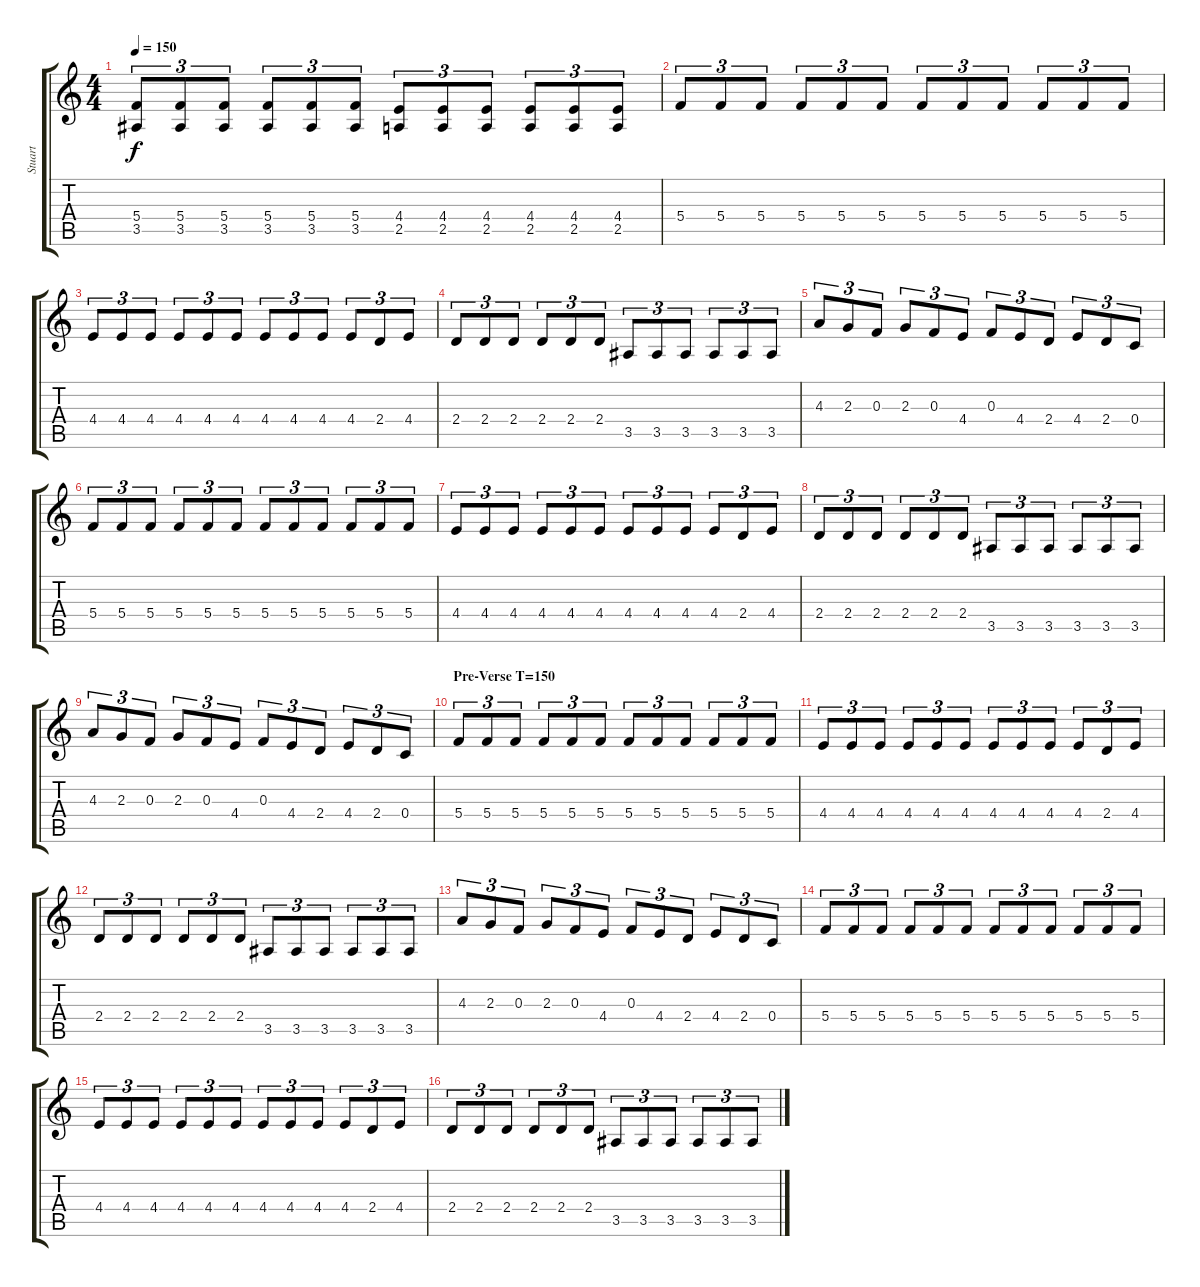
\track ("Stuart" "Stuart") {instrument overdrivenguitar}
\staff {score tabs}
\tuning (D4 A3 F3 C3 G2 D2) {hide}
\ts (4 4)
\tempo 150
\clef g2
\ks c
(5.4 3.5).8{tu (3 2) dy f} (5.4 3.5).8{tu (3 2)} (5.4 3.5).8{tu (3 2)} (5.4 3.5).8{tu (3 2)} (5.4 3.5).8{tu (3 2)} (5.4 3.5).8{tu (3 2)} (4.4 2.5).8{tu (3 2)} (4.4 2.5).8{tu (3 2)} (4.4 2.5).8{tu (3 2)} (4.4 2.5).8{tu (3 2)} (4.4 2.5).8{tu (3 2)} (4.4 2.5).8{tu (3 2)} |
5.4.8{tu (3 2)} 5.4.8{tu (3 2)} 5.4.8{tu (3 2)} 5.4.8{tu (3 2)} 5.4.8{tu (3 2)} 5.4.8{tu (3 2)} 5.4.8{tu (3 2)} 5.4.8{tu (3 2)} 5.4.8{tu (3 2)} 5.4.8{tu (3 2)} 5.4.8{tu (3 2)} 5.4.8{tu (3 2)} |
4.4.8{tu (3 2)} 4.4.8{tu (3 2)} 4.4.8{tu (3 2)} 4.4.8{tu (3 2)} 4.4.8{tu (3 2)} 4.4.8{tu (3 2)} 4.4.8{tu (3 2)} 4.4.8{tu (3 2)} 4.4.8{tu (3 2)} 4.4.8{tu (3 2)} 2.4.8{tu (3 2)} 4.4.8{tu (3 2)} |
2.4.8{tu (3 2)} 2.4.8{tu (3 2)} 2.4.8{tu (3 2)} 2.4.8{tu (3 2)} 2.4.8{tu (3 2)} 2.4.8{tu (3 2)} 3.5.8{tu (3 2)} 3.5.8{tu (3 2)} 3.5.8{tu (3 2)} 3.5.8{tu (3 2)} 3.5.8{tu (3 2)} 3.5.8{tu (3 2)} |
4.3.8{tu (3 2)} 2.3.8{tu (3 2)} 0.3.8{tu (3 2)} 2.3.8{tu (3 2)} 0.3.8{tu (3 2)} 4.4.8{tu (3 2)} 0.3.8{tu (3 2)} 4.4.8{tu (3 2)} 2.4.8{tu (3 2)} 4.4.8{tu (3 2)} 2.4.8{tu (3 2)} 0.4.8{tu (3 2)} |
5.4.8{tu (3 2)} 5.4.8{tu (3 2)} 5.4.8{tu (3 2)} 5.4.8{tu (3 2)} 5.4.8{tu (3 2)} 5.4.8{tu (3 2)} 5.4.8{tu (3 2)} 5.4.8{tu (3 2)} 5.4.8{tu (3 2)} 5.4.8{tu (3 2)} 5.4.8{tu (3 2)} 5.4.8{tu (3 2)} |
4.4.8{tu (3 2)} 4.4.8{tu (3 2)} 4.4.8{tu (3 2)} 4.4.8{tu (3 2)} 4.4.8{tu (3 2)} 4.4.8{tu (3 2)} 4.4.8{tu (3 2)} 4.4.8{tu (3 2)} 4.4.8{tu (3 2)} 4.4.8{tu (3 2)} 2.4.8{tu (3 2)} 4.4.8{tu (3 2)} |
2.4.8{tu (3 2)} 2.4.8{tu (3 2)} 2.4.8{tu (3 2)} 2.4.8{tu (3 2)} 2.4.8{tu (3 2)} 2.4.8{tu (3 2)} 3.5.8{tu (3 2)} 3.5.8{tu (3 2)} 3.5.8{tu (3 2)} 3.5.8{tu (3 2)} 3.5.8{tu (3 2)} 3.5.8{tu (3 2)} |
4.3.8{tu (3 2)} 2.3.8{tu (3 2)} 0.3.8{tu (3 2)} 2.3.8{tu (3 2)} 0.3.8{tu (3 2)} 4.4.8{tu (3 2)} 0.3.8{tu (3 2)} 4.4.8{tu (3 2)} 2.4.8{tu (3 2)} 4.4.8{tu (3 2)} 2.4.8{tu (3 2)} 0.4.8{tu (3 2)} |
\section ("" "Pre-Verse T=150")
5.4.8{tu (3 2)} 5.4.8{tu (3 2)} 5.4.8{tu (3 2)} 5.4.8{tu (3 2)} 5.4.8{tu (3 2)} 5.4.8{tu (3 2)} 5.4.8{tu (3 2)} 5.4.8{tu (3 2)} 5.4.8{tu (3 2)} 5.4.8{tu (3 2)} 5.4.8{tu (3 2)} 5.4.8{tu (3 2)} |
4.4.8{tu (3 2)} 4.4.8{tu (3 2)} 4.4.8{tu (3 2)} 4.4.8{tu (3 2)} 4.4.8{tu (3 2)} 4.4.8{tu (3 2)} 4.4.8{tu (3 2)} 4.4.8{tu (3 2)} 4.4.8{tu (3 2)} 4.4.8{tu (3 2)} 2.4.8{tu (3 2)} 4.4.8{tu (3 2)} |
2.4.8{tu (3 2)} 2.4.8{tu (3 2)} 2.4.8{tu (3 2)} 2.4.8{tu (3 2)} 2.4.8{tu (3 2)} 2.4.8{tu (3 2)} 3.5.8{tu (3 2)} 3.5.8{tu (3 2)} 3.5.8{tu (3 2)} 3.5.8{tu (3 2)} 3.5.8{tu (3 2)} 3.5.8{tu (3 2)} |
4.3.8{tu (3 2)} 2.3.8{tu (3 2)} 0.3.8{tu (3 2)} 2.3.8{tu (3 2)} 0.3.8{tu (3 2)} 4.4.8{tu (3 2)} 0.3.8{tu (3 2)} 4.4.8{tu (3 2)} 2.4.8{tu (3 2)} 4.4.8{tu (3 2)} 2.4.8{tu (3 2)} 0.4.8{tu (3 2)} |
5.4.8{tu (3 2)} 5.4.8{tu (3 2)} 5.4.8{tu (3 2)} 5.4.8{tu (3 2)} 5.4.8{tu (3 2)} 5.4.8{tu (3 2)} 5.4.8{tu (3 2)} 5.4.8{tu (3 2)} 5.4.8{tu (3 2)} 5.4.8{tu (3 2)} 5.4.8{tu (3 2)} 5.4.8{tu (3 2)} |
4.4.8{tu (3 2)} 4.4.8{tu (3 2)} 4.4.8{tu (3 2)} 4.4.8{tu (3 2)} 4.4.8{tu (3 2)} 4.4.8{tu (3 2)} 4.4.8{tu (3 2)} 4.4.8{tu (3 2)} 4.4.8{tu (3 2)} 4.4.8{tu (3 2)} 2.4.8{tu (3 2)} 4.4.8{tu (3 2)} |
2.4.8{tu (3 2)} 2.4.8{tu (3 2)} 2.4.8{tu (3 2)} 2.4.8{tu (3 2)} 2.4.8{tu (3 2)} 2.4.8{tu (3 2)} 3.5.8{tu (3 2)} 3.5.8{tu (3 2)} 3.5.8{tu (3 2)} 3.5.8{tu (3 2)} 3.5.8{tu (3 2)} 3.5.8{tu (3 2)}
